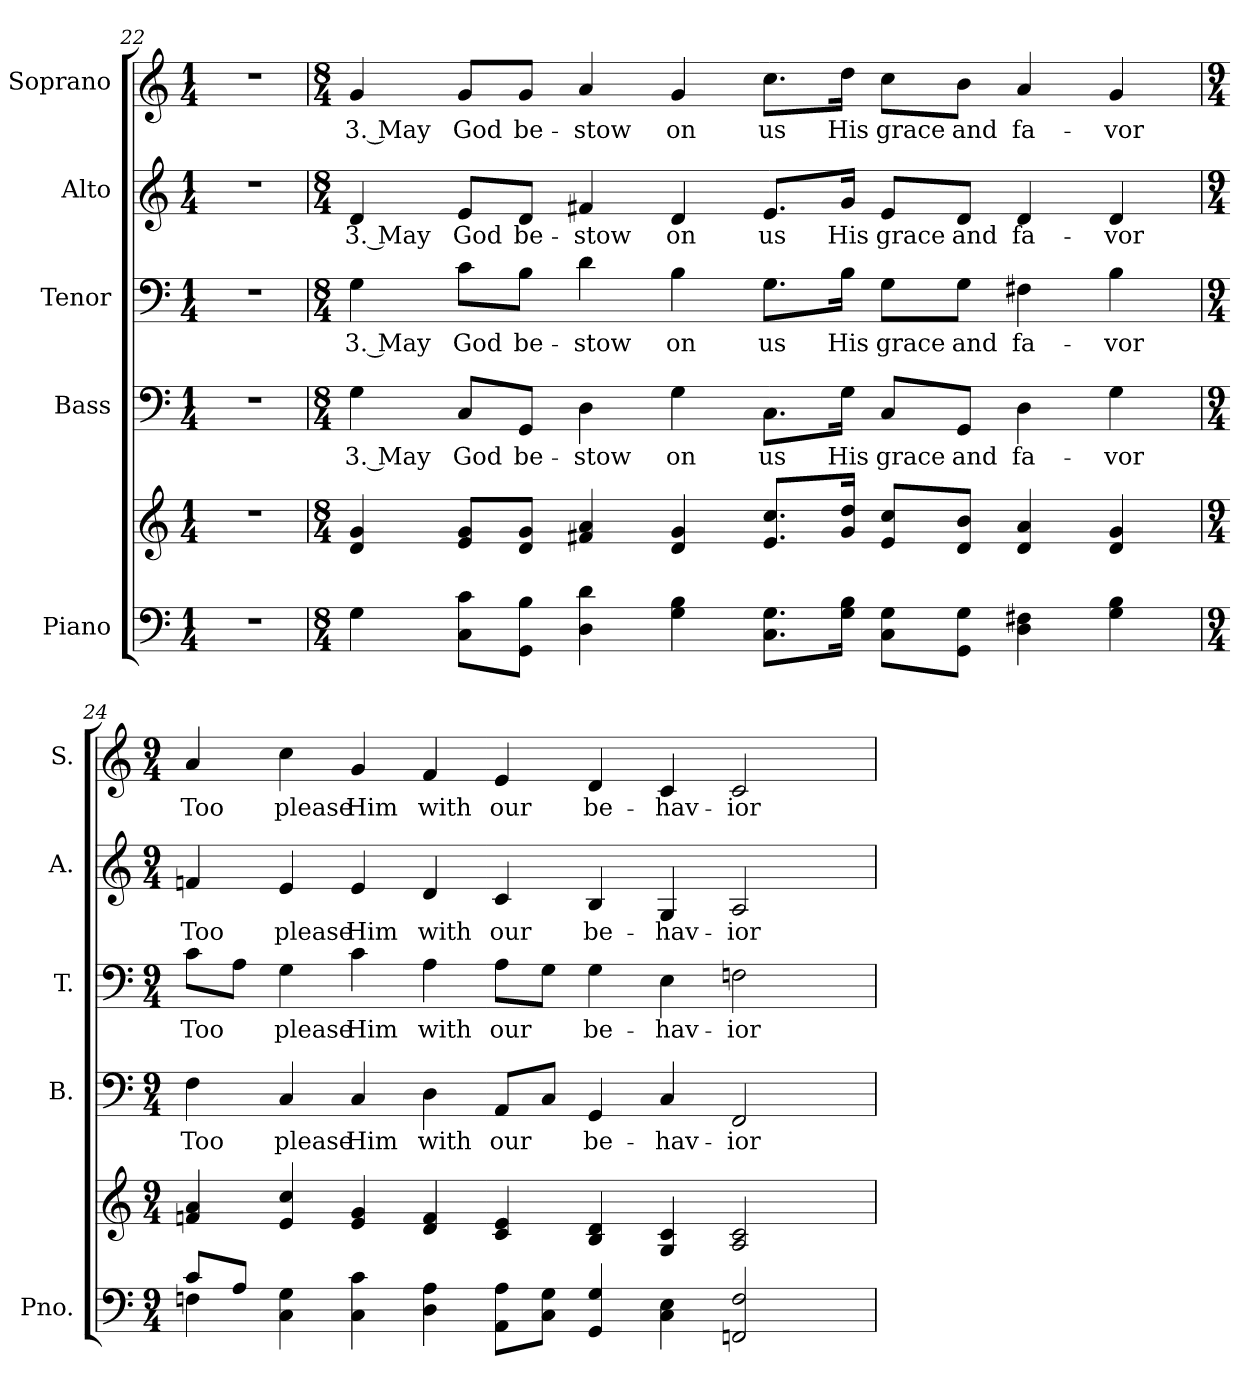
**kern	**kern	**kern	**text	**kern	**text	**kern	**text	**kern	**text
*part5	*part5	*part4	*part4	*part3	*part3	*part2	*part2	*part1	*part1
*staff6	*staff5	*staff4	*staff4	*staff3	*staff3	*staff2	*staff2	*staff1	*staff1
*I"Piano	*	*I"Bass	*	*I"Tenor	*	*I"Alto	*	*I"Soprano	*
*I'Pno.	*	*I'B.	*	*I'T.	*	*I'A.	*	*I'S.	*
!!LO:PB:g=z
*clefF4	*clefG2	*clefF4	*	*clefF4	*	*clefG2	*	*clefG2	*
*k[]	*k[]	*k[]	*	*k[]	*	*k[]	*	*k[]	*
*C:	*C:	*C:	*	*C:	*	*C:	*	*C:	*
*M1/4	*M1/4	*M1/4	*	*M1/4	*	*M1/4	*	*M1/4	*
=22	=22	=22	=22	=22	=22	=22	=22	=22	=22
!LO:N:vis=1	!LO:N:vis=1	!LO:N:vis=1	!	!LO:N:vis=1	!	!LO:N:vis=1	!	!LO:N:vis=1	!
4r	4r	4r	.	4r	.	4r	.	4r	.
!!LO:PB:g=z
=23	=23	=23	=23	=23	=23	=23	=23	=23	=23
*M8/4	*M8/4	*M8/4	*	*M8/4	*	*M8/4	*	*M8/4	*
!	!	!	!LO:LY:b:color=#000000	!	!	!	!	!	!
!	!	!	!	!	!LO:LY:b:color=#000000	!	!	!	!
!	!	!	!	!	!	!	!LO:LY:b:color=#000000	!	!
!	!	!	!	!	!	!	!	!	!LO:LY:b:color=#000000
4Gi\	4di/ 4gi	4Gi\	3. May	4Gi\	3. May	4di/	3. May	4gi/	3. May
!	!	!	!LO:LY:b:color=#000000	!	!	!	!	!	!
!	!	!	!	!	!LO:LY:b:color=#000000	!	!	!	!
!	!	!	!	!	!	!	!LO:LY:b:color=#000000	!	!
!	!	!	!	!	!	!	!	!	!LO:LY:b:color=#000000
8Ci\ 8ciL	8ei/ 8giL	8Ci/L	God	8ci\L	God	8ei/L	God	8gi/L	God
!	!	!	!LO:LY:b:color=#000000	!	!	!	!	!	!
!	!	!	!	!	!LO:LY:b:color=#000000	!	!	!	!
!	!	!	!	!	!	!	!LO:LY:b:color=#000000	!	!
!	!	!	!	!	!	!	!	!	!LO:LY:b:color=#000000
8GGi\ 8BiJ	8di/ 8giJ	8GGi/J	be-	8Bi\J	be-	8di/J	be-	8gi/J	be-
!	!	!	!LO:LY:b:color=#000000	!	!	!	!	!	!
!	!	!	!	!	!LO:LY:b:color=#000000	!	!	!	!
!	!	!	!	!	!	!	!LO:LY:b:color=#000000	!	!
!	!	!	!	!	!	!	!	!	!LO:LY:b:color=#000000
4Di\ 4di	4f#Xi/ 4ai	4Di\	-stow	4di\	-stow	4f#Xi/	-stow	4ai/	-stow
!	!	!	!LO:LY:b:color=#000000	!	!	!	!	!	!
!	!	!	!	!	!LO:LY:b:color=#000000	!	!	!	!
!	!	!	!	!	!	!	!LO:LY:b:color=#000000	!	!
!	!	!	!	!	!	!	!	!	!LO:LY:b:color=#000000
4Gi\ 4Bi	4di/ 4gi	4Gi\	on	4Bi\	on	4di/	on	4gi/	on
!	!	!	!LO:LY:b:color=#000000	!	!	!	!	!	!
!	!	!	!	!	!LO:LY:b:color=#000000	!	!	!	!
!	!	!	!	!	!	!	!LO:LY:b:color=#000000	!	!
!	!	!	!	!	!	!	!	!	!LO:LY:b:color=#000000
8.Ci\ 8.GiL	8.ei/ 8.cciL	8.Ci\L	us	8.Gi\L	us	8.ei/L	us	8.cci\L	us
!	!	!	!LO:LY:b:color=#000000	!	!	!	!	!	!
!	!	!	!	!	!LO:LY:b:color=#000000	!	!	!	!
!	!	!	!	!	!	!	!LO:LY:b:color=#000000	!	!
!	!	!	!	!	!	!	!	!	!LO:LY:b:color=#000000
16Gi\ 16BiJk	16gi/ 16ddiJk	16Gi\Jk	His	16Bi\Jk	His	16gi/Jk	His	16ddi\Jk	His
!	!	!	!LO:LY:b:color=#000000	!	!	!	!	!	!
!	!	!	!	!	!LO:LY:b:color=#000000	!	!	!	!
!	!	!	!	!	!	!	!LO:LY:b:color=#000000	!	!
!	!	!	!	!	!	!	!	!	!LO:LY:b:color=#000000
8Ci\ 8GiL	8ei/ 8cciL	8Ci/L	grace	8Gi\L	grace	8ei/L	grace	8cci\L	grace
!	!	!	!LO:LY:b:color=#000000	!	!	!	!	!	!
!	!	!	!	!	!LO:LY:b:color=#000000	!	!	!	!
!	!	!	!	!	!	!	!LO:LY:b:color=#000000	!	!
!	!	!	!	!	!	!	!	!	!LO:LY:b:color=#000000
8GGi\ 8GiJ	8di/ 8biJ	8GGi/J	and	8Gi\J	and	8di/J	and	8bi\J	and
!	!	!	!LO:LY:b:color=#000000	!	!	!	!	!	!
!	!	!	!	!	!LO:LY:b:color=#000000	!	!	!	!
!	!	!	!	!	!	!	!LO:LY:b:color=#000000	!	!
!	!	!	!	!	!	!	!	!	!LO:LY:b:color=#000000
4Di\ 4F#Xi	4di/ 4ai	4Di\	fa-	4F#Xi\	fa-	4di/	fa-	4ai/	fa-
!	!	!	!LO:LY:b:color=#000000	!	!	!	!	!	!
!	!	!	!	!	!LO:LY:b:color=#000000	!	!	!	!
!	!	!	!	!	!	!	!LO:LY:b:color=#000000	!	!
!	!	!	!	!	!	!	!	!	!LO:LY:b:color=#000000
4Gi\ 4Bi	4di/ 4gi	4Gi\	-vor	4Bi\	-vor	4di/	-vor	4gi/	-vor
!!LO:PB:g=z
=24	=24	=24	=24	=24	=24	=24	=24	=24	=24
*M9/4	*M9/4	*M9/4	*	*M9/4	*	*M9/4	*	*M9/4	*
*^	*	*	*	*	*	*	*	*	*
!	!	!	!	!LO:LY:b:color=#000000	!	!	!	!	!	!
!	!	!	!	!	!	!LO:LY:b:color=#000000	!	!	!	!
!	!	!	!	!	!	!	!	!LO:LY:b:color=#000000	!	!
!	!	!	!	!	!	!	!	!	!	!LO:LY:b:color=#000000
8ci/L	4Fni\	4fni/ 4ai	4Fi\	Too	8ci\L	Too	4fni/	Too	4ai/	Too
8Ai/J	.	.	.	.	8Ai\J	.	.	.	.	.
!	!	!	!	!LO:LY:b:color=#000000	!	!	!	!	!	!
!	!	!	!	!	!	!LO:LY:b:color=#000000	!	!	!	!
!	!	!	!	!	!	!	!	!LO:LY:b:color=#000000	!	!
!	!	!	!	!	!	!	!	!	!	!LO:LY:b:color=#000000
4Ci\ 4Gi	4ryy	4ei/ 4cci	4Ci/	please	4Gi\	please	4ei/	please	4cci\	please
!	!	!	!	!LO:LY:b:color=#000000	!	!	!	!	!	!
!	!	!	!	!	!	!LO:LY:b:color=#000000	!	!	!	!
!	!	!	!	!	!	!	!	!LO:LY:b:color=#000000	!	!
!	!	!	!	!	!	!	!	!	!	!LO:LY:b:color=#000000
4Ci\ 4ci	2ryy	4ei/ 4gi	4Ci/	Him	4ci\	Him	4ei/	Him	4gi/	Him
!	!	!	!	!LO:LY:b:color=#000000	!	!	!	!	!	!
!	!	!	!	!	!	!LO:LY:b:color=#000000	!	!	!	!
!	!	!	!	!	!	!	!	!LO:LY:b:color=#000000	!	!
!	!	!	!	!	!	!	!	!	!	!LO:LY:b:color=#000000
4Di\ 4Ai	.	4di/ 4fi	4Di\	with	4Ai\	with	4di/	with	4fi/	with
!	!	!	!	!LO:LY:b:color=#000000	!	!	!	!	!	!
!	!	!	!	!	!	!LO:LY:b:color=#000000	!	!	!	!
!	!	!	!	!	!	!	!	!LO:LY:b:color=#000000	!	!
!	!	!	!	!	!	!	!	!	!	!LO:LY:b:color=#000000
8AAi\ 8AiL	1ryy	4ci/ 4ei	8AAi/L	our	8Ai\L	our	4ci/	our	4ei/	our
8Ci\ 8GiJ	.	.	8Ci/J	.	8Gi\J	.	.	.	.	.
!	!	!	!	!LO:LY:b:color=#000000	!	!	!	!	!	!
!	!	!	!	!	!	!LO:LY:b:color=#000000	!	!	!	!
!	!	!	!	!	!	!	!	!LO:LY:b:color=#000000	!	!
!	!	!	!	!	!	!	!	!	!	!LO:LY:b:color=#000000
4GGi/ 4Gi	.	4Bi/ 4di	4GGi/	be-	4Gi\	be-	4Bi/	be-	4di/	be-
!	!	!	!	!LO:LY:b:color=#000000	!	!	!	!	!	!
!	!	!	!	!	!	!LO:LY:b:color=#000000	!	!	!	!
!	!	!	!	!	!	!	!	!LO:LY:b:color=#000000	!	!
!	!	!	!	!	!	!	!	!	!	!LO:LY:b:color=#000000
4Ci\ 4Ei	.	4Gi/ 4ci	4Ci/	-hav-	4Ei\	-hav-	4Gi/	-hav-	4ci/	-hav-
!	!	!	!	!LO:LY:b:color=#000000	!	!	!	!	!	!
!	!	!	!	!	!	!LO:LY:b:color=#000000	!	!	!	!
!	!	!	!	!	!	!	!	!LO:LY:b:color=#000000	!	!
!	!	!	!	!	!	!	!	!	!	!LO:LY:b:color=#000000
2FFni/ 2Fi	.	2Ai/ 2ci	2FFi/	-ior	2Fni\	-ior	2Ai/	-ior	2ci/	-ior
.	4ryy	.	.	.	.	.	.	.	.	.
*v	*v	*	*	*	*	*	*	*	*	*
=	=	=	=	=	=	=	=	=	=
*-	*-	*-	*-	*-	*-	*-	*-	*-	*-
